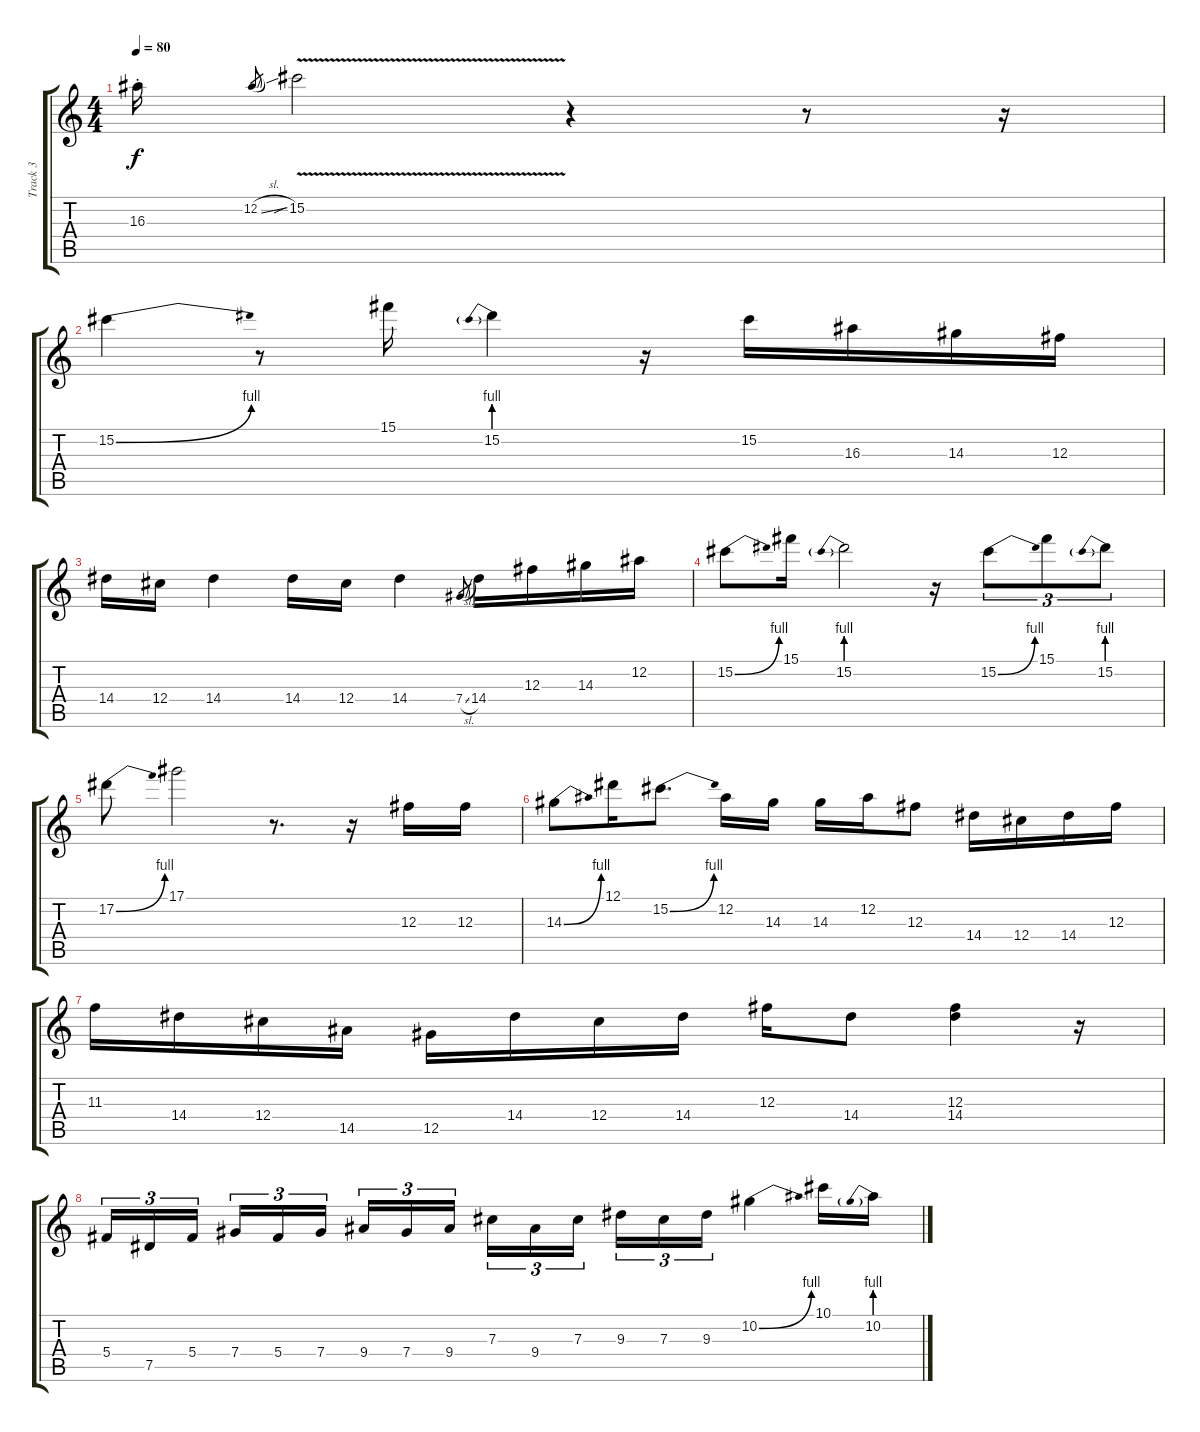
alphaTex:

\track ("Track 3" "Track 3") {instrument distortionguitar}
\staff {score tabs}
\tuning (Eb4 Bb3 Gb3 Db3 Ab2 Eb2) {hide}
\ts (4 4)
\tempo 80
\clef g2
\ks c
16.3{st}.16{dy f} 12.2{sl}.8{gr} 15.2{v sib}.2 r.4 r.8 r.16 |
15.2{be (bend 0 0 60 4)}.4 r.8 15.1.16 15.2{be (prebend 0 4 60 4)}.4 r.16 15.2.16 16.3.16 14.3.16 12.3.16 |
14.4.16 12.4.16 14.4.4 14.4.16 12.4.16 14.4.4 7.4{sl}.8{gr} 14.4.16 12.3.16 14.3.16 12.2.16 |
15.2{be (bend 0 0 60 4)}.8 15.1.16 15.2{be (prebend 0 4 60 4)}.2 r.16 15.2{be (bend 0 0 60 4)}.8{tu (3 2)} 15.1.8{tu (3 2)} 15.2{be (prebend 0 4 60 4)}.8{tu (3 2)} |
17.2{be (bend 0 0 60 4)}.8 17.1.2 r.8{d} r.16 12.3.16 12.3.16 |
14.3{be (bend 0 0 60 4)}.8 12.1.16 15.2{be (bend 0 0 60 4)}.8{d} 12.2.16 14.3.16 14.3.16 12.2.16 12.3.8 14.4.16 12.4.16 14.4.16 12.3.16 |
11.3.16 14.4.16 12.4.16 14.5.16 12.5.16 14.4.16 12.4.16 14.4.16 12.3.16 14.4.8 (12.3 14.4).4 r.16 |
5.4.16{tu (3 2)} 7.5.16{tu (3 2)} 5.4.16{tu (3 2) beam splitsecondary} 7.4.16{tu (3 2)} 5.4.16{tu (3 2)} 7.4.16{tu (3 2)} 9.4.16{tu (3 2)} 7.4.16{tu (3 2)} 9.4.16{tu (3 2) beam splitsecondary} 7.3.16{tu (3 2)} 9.4.16{tu (3 2)} 7.3.16{tu (3 2)} 9.3.16{tu (3 2)} 7.3.16{tu (3 2)} 9.3.16{tu (3 2)} 10.2{be (bend 0 0 60 4)}.4 10.1.16 10.2{be (prebend 0 4 60 4)}.16
